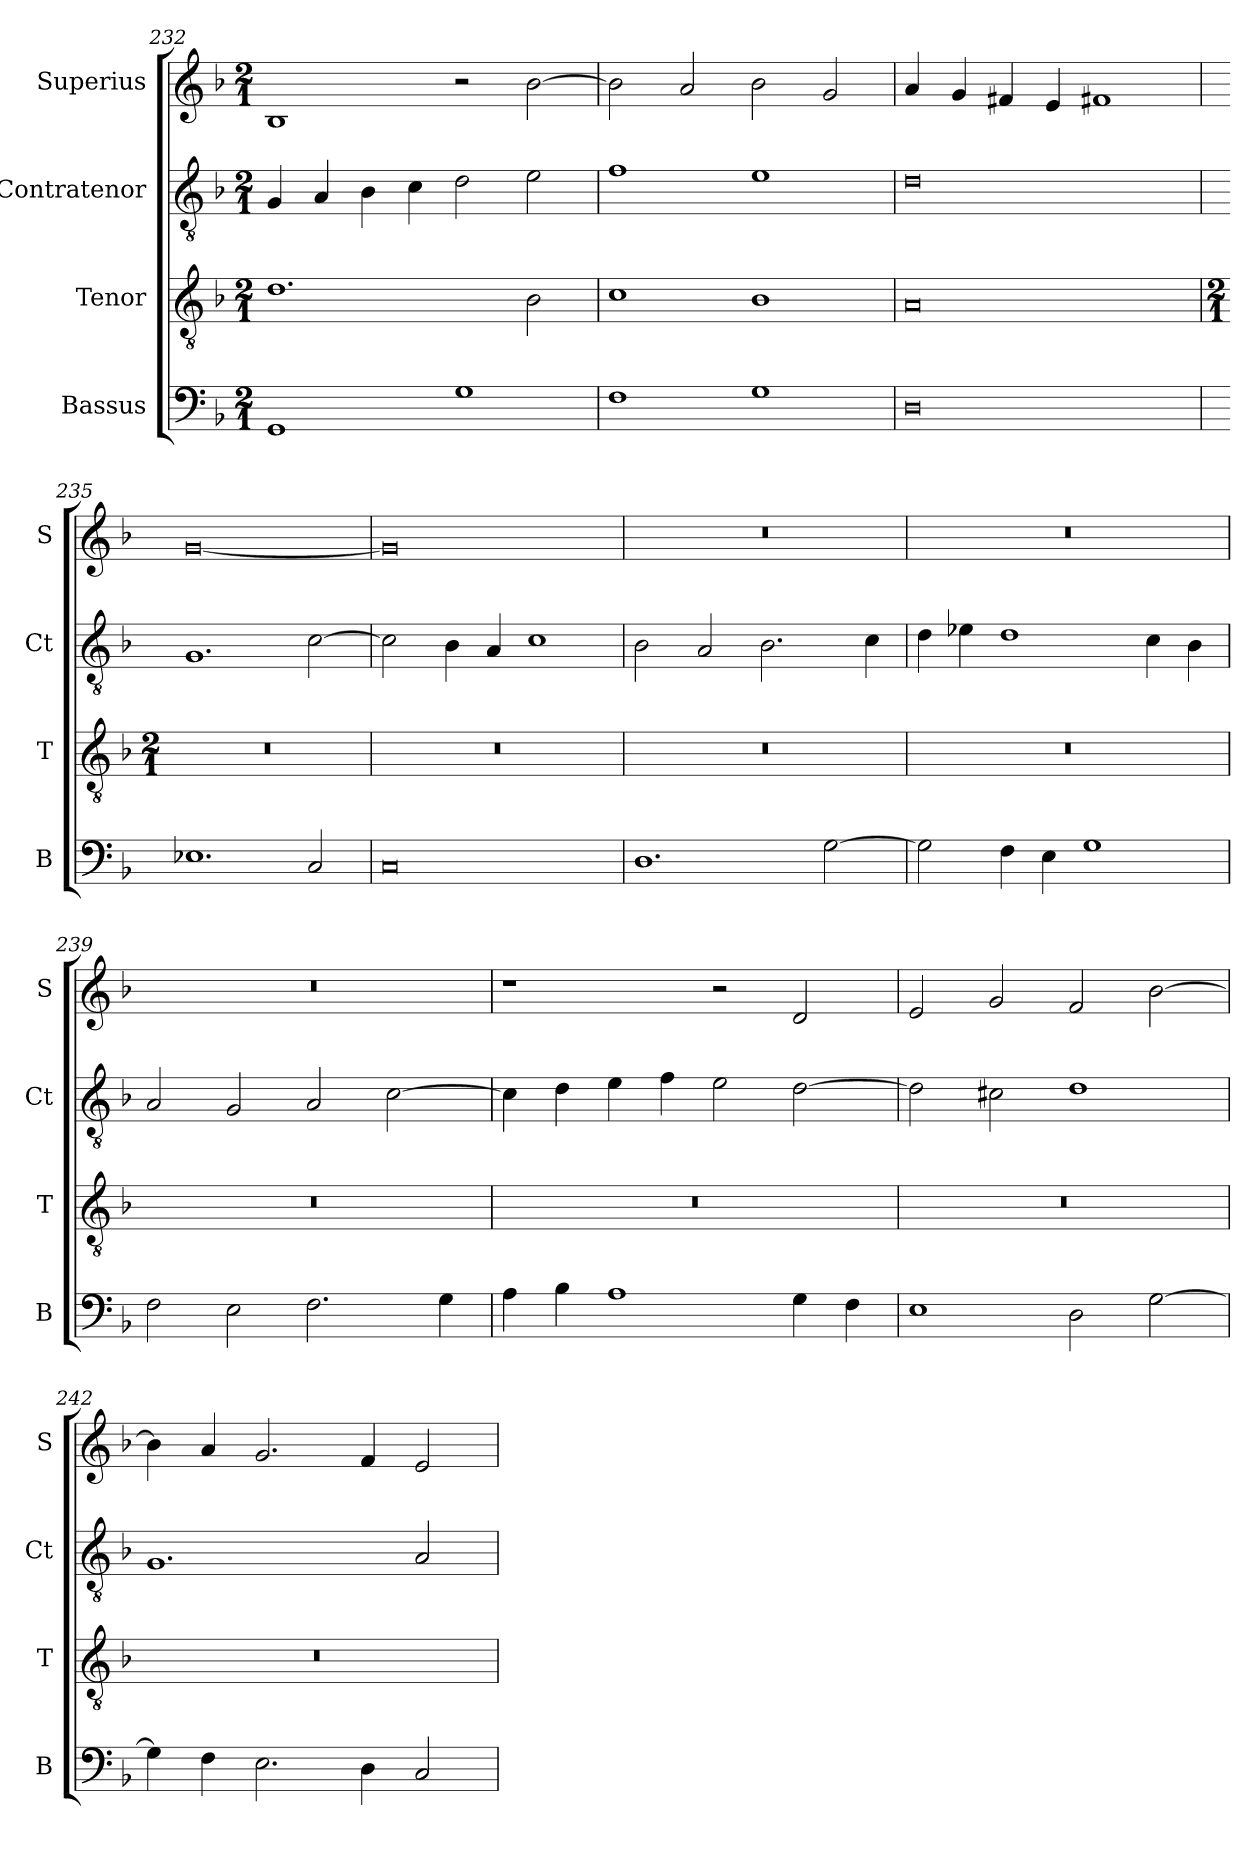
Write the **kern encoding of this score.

**kern	**kern	**kern	**kern
*part4	*part3	*part2	*part1
*staff4	*staff3	*staff2	*staff1
*I"Bassus	*I"Tenor	*I"Contratenor	*I"Superius
*I'B	*I'T	*I'Ct	*I'S
*clefF4	*clefGv2	*clefGv2	*clefG2
*k[b-]	*k[b-]	*k[b-]	*k[b-]
*M2/1	*M2/1	*M2/1	*M2/1
=232	=232	=232	=232
1GG	1.d	4G/	1B-
.	.	4A/	.
.	.	4B-\	.
.	.	4c\	.
1G	.	2d\	2r
.	2B-\	2e\	[2b-\
=233	=233	=233	=233
1F	1c	1f	2b-\]
.	.	.	2a/
1G	1B-	1e	2b-\
.	.	.	2g/
=234	=234	=234	=234
0D	0A	0d	4a/
.	.	.	4g/
.	.	.	4f#X/
.	.	.	4e/
.	.	.	1f#X
=235	=235	=235	=235
*	*M2/1	*	*
!	!LO:N:vis=0.	!	!
1.E-X	0r	1.G	[0g
2C/	.	[2c\	.
=236	=236	=236	=236
!	!LO:N:vis=0.	!	!
0C	0r	2c\]	0g]
.	.	4B-\	.
.	.	4A/	.
.	.	1c	.
=237	=237	=237	=237
!	!LO:N:vis=0.	!	!
1.D	0r	2B-\	0r
.	.	2A/	.
.	.	2.B-\	.
[2G\	.	.	.
.	.	4c\	.
=238	=238	=238	=238
!	!LO:N:vis=0.	!	!
2G\]	0r	4d\	0r
.	.	4e-X\	.
4F\	.	1d	.
4E\	.	.	.
1G	.	.	.
.	.	4c\	.
.	.	4B-\	.
=239	=239	=239	=239
!	!LO:N:vis=0.	!	!
2F\	0r	2A/	0r
2E\	.	2G/	.
2.F\	.	2A/	.
.	.	[2c\	.
4G\	.	.	.
=240	=240	=240	=240
!	!LO:N:vis=0.	!	!
4A\	0r	4c\]	1r
4B-\	.	4d\	.
1A	.	4e\	.
.	.	4f\	.
.	.	2e\	2r
4G\	.	[2d\	2d/
4F\	.	.	.
=241	=241	=241	=241
!	!LO:N:vis=0.	!	!
1E	0r	2d\]	2e/
.	.	2c#X\	2g/
2D\	.	1d	2f/
[2G\	.	.	[2b-\
=242	=242	=242	=242
!	!LO:N:vis=0.	!	!
4G\]	0r	1.G	4b-\]
4F\	.	.	4a/
2.E\	.	.	2.g/
4D\	.	.	4f/
2C/	.	2A/	2e/
=	=	=	=
*-	*-	*-	*-
